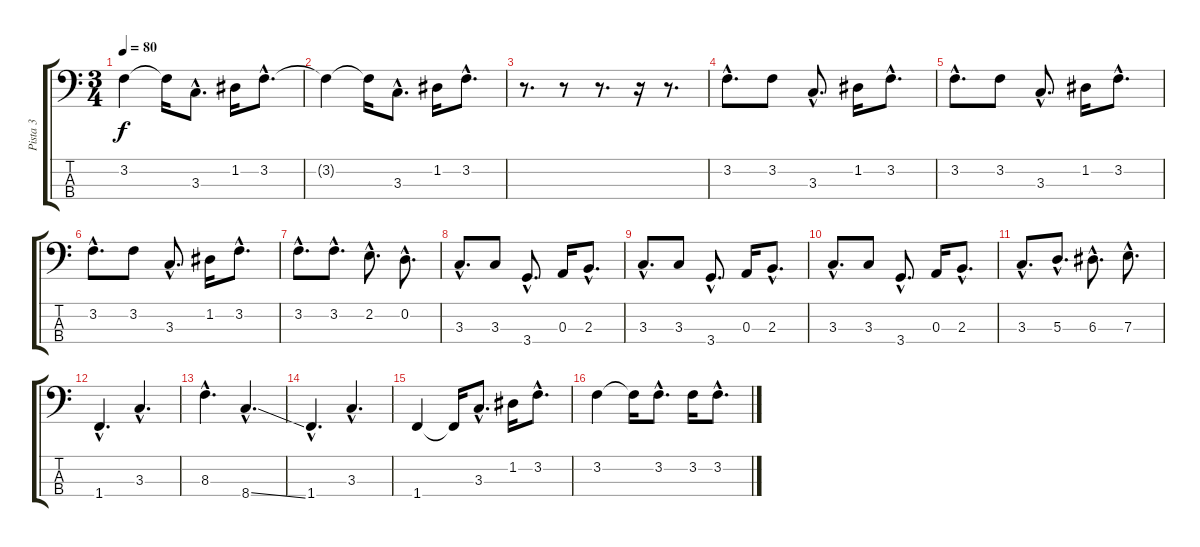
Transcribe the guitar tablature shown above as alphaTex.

\track ("Pista 3" "Pista 3") {instrument electricbassfinger}
\staff {score tabs}
\tuning (G2 D2 A1 E1) {hide}
\ts (3 4)
\tempo 80
\clef f4
\ks c
3.2{t}.4{dy f} 3.2{t}.16 3.3{hac}.8{d} 1.2.16 3.2{hac}.8{d} |
3.2{t}.4 3.2{t}.16 3.3{hac}.8{d} 1.2.16 3.2{hac}.8{d} |
r.8{d} r.8 r.8{d} r.16 r.8{d} |
3.2{hac}.8{d} 3.2.8 3.3{hac}.8{d} 1.2.16 3.2{hac}.8{d} |
3.2{hac}.8{d} 3.2.8 3.3{hac}.8{d} 1.2.16 3.2{hac}.8{d} |
3.2{hac}.8{d} 3.2.8 3.3{hac}.8{d} 1.2.16 3.2{hac}.8{d} |
3.2{hac}.8{d} 3.2{hac}.8{d} 2.2{hac}.8{d} 0.2{hac}.8{d} |
3.3{hac}.8{d} 3.3.8 3.4{hac}.8{d} 0.3.16 2.3{hac}.8{d} |
3.3{hac}.8{d} 3.3.8 3.4{hac}.8{d} 0.3.16 2.3{hac}.8{d} |
3.3{hac}.8{d} 3.3.8 3.4{hac}.8{d} 0.3.16 2.3{hac}.8{d} |
3.3{hac}.8{d} 5.3{hac}.8{d} 6.3{hac}.8{d} 7.3{hac}.8{d} |
1.4{hac}.4{d} 3.3{hac}.4{d} |
8.3{hac}.4{d} 8.4{ss hac}.4{d} |
1.4{hac}.4{d} 3.3{hac}.4{d} |
1.4.4 1.4{t}.16 3.3{hac}.8{d} 1.2.16 3.2{hac}.8{d} |
3.2.4 3.2{t}.16 3.2{hac}.8{d} 3.2.16 3.2{hac}.8{d}
